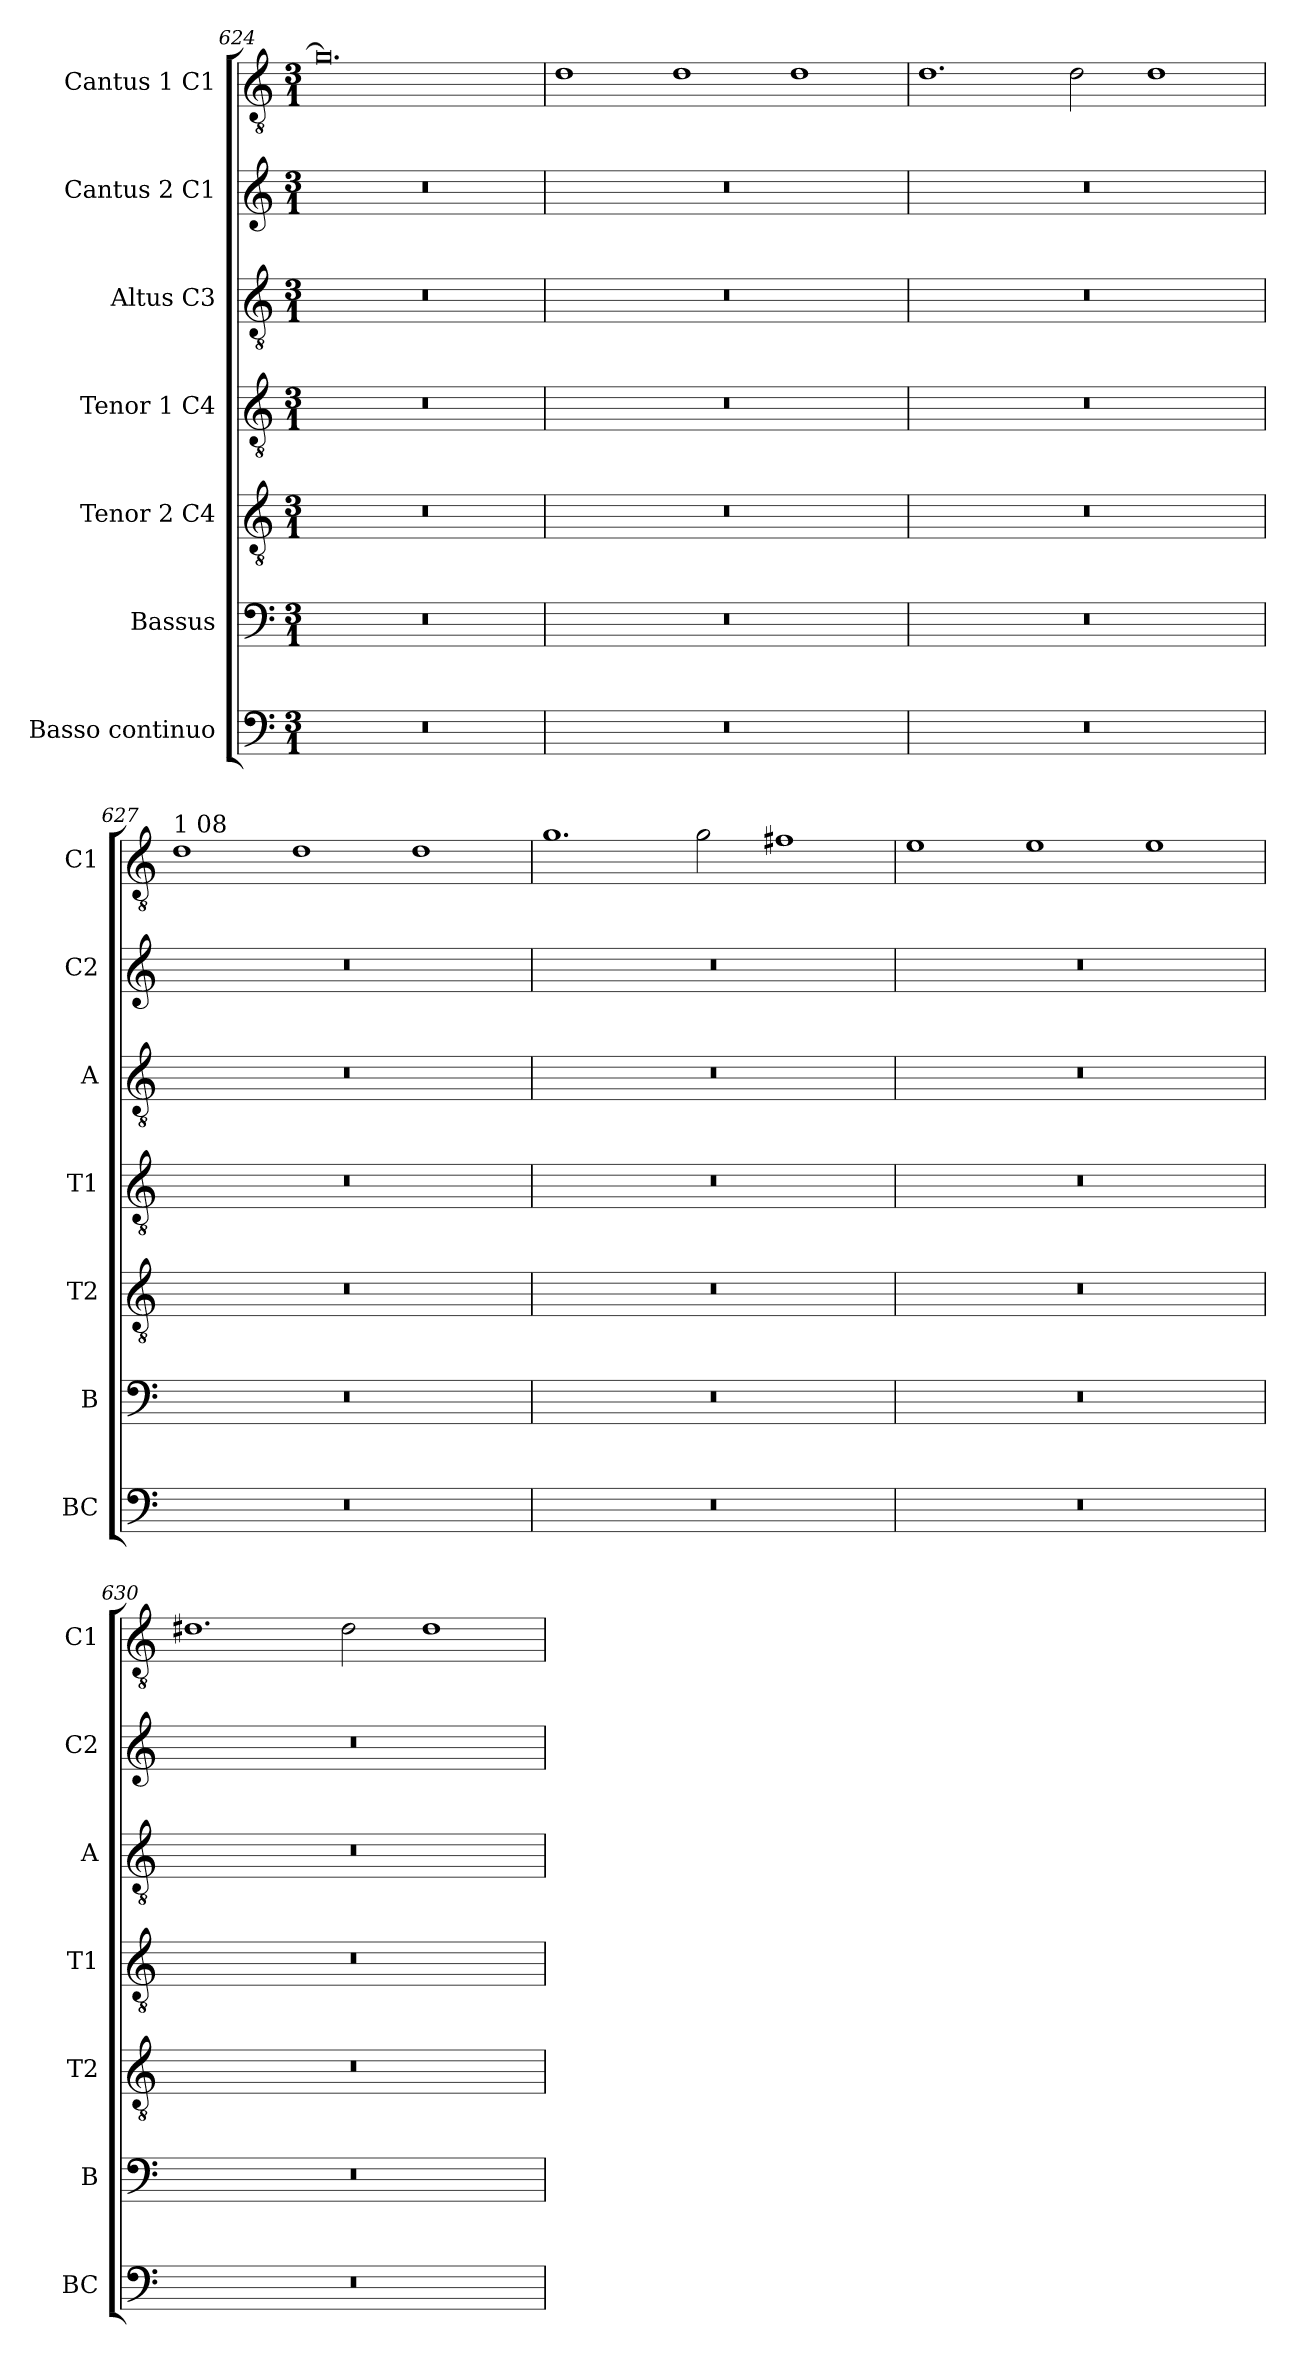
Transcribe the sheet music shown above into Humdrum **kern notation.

**kern	**kern	**kern	**kern	**kern	**kern	**kern
*part7	*part6	*part5	*part4	*part3	*part2	*part1
*staff7	*staff6	*staff5	*staff4	*staff3	*staff2	*staff1
*I"Basso continuo	*I"Bassus	*I"Tenor 2 C4	*I"Tenor 1 C4	*I"Altus C3	*I"Cantus 2 C1	*I"Cantus 1 C1
*I'BC	*I'B	*I'T2	*I'T1	*I'A	*I'C2	*I'C1
*clefF4	*clefF4	*clefGv2	*clefGv2	*clefGv2	*clefG2	*clefGv2
*ITrd7c12	*	*	*	*	*	*
*k[]	*k[]	*k[]	*k[]	*k[]	*k[]	*k[]
*C:	*C:	*C:	*C:	*C:	*C:	*C:
*M3/1	*M3/1	*M3/1	*M3/1	*M3/1	*M3/1	*M3/1
=624	=624	=624	=624	=624	=624	=624
0.r	0.r	0.r	0.r	0.r	0.r	0.g]
=625	=625	=625	=625	=625	=625	=625
0.r	0.r	0.r	0.r	0.r	0.r	1d
.	.	.	.	.	.	1d
.	.	.	.	.	.	1d
=626	=626	=626	=626	=626	=626	=626
0.r	0.r	0.r	0.r	0.r	0.r	1.d
.	.	.	.	.	.	2d\
.	.	.	.	.	.	1d
!!LO:LB:g=z
=627	=627	=627	=627	=627	=627	=627
!	!	!	!	!	!	!LO:TX:a:t=1 08
0.r	0.r	0.r	0.r	0.r	0.r	1d
.	.	.	.	.	.	1d
.	.	.	.	.	.	1d
=628	=628	=628	=628	=628	=628	=628
0.r	0.r	0.r	0.r	0.r	0.r	1.g
.	.	.	.	.	.	2g\
.	.	.	.	.	.	1f#X
=629	=629	=629	=629	=629	=629	=629
0.r	0.r	0.r	0.r	0.r	0.r	1e
.	.	.	.	.	.	1e
.	.	.	.	.	.	1e
=630	=630	=630	=630	=630	=630	=630
0.r	0.r	0.r	0.r	0.r	0.r	1.d#X
.	.	.	.	.	.	2d#\
.	.	.	.	.	.	1d#
=	=	=	=	=	=	=
*-	*-	*-	*-	*-	*-	*-
